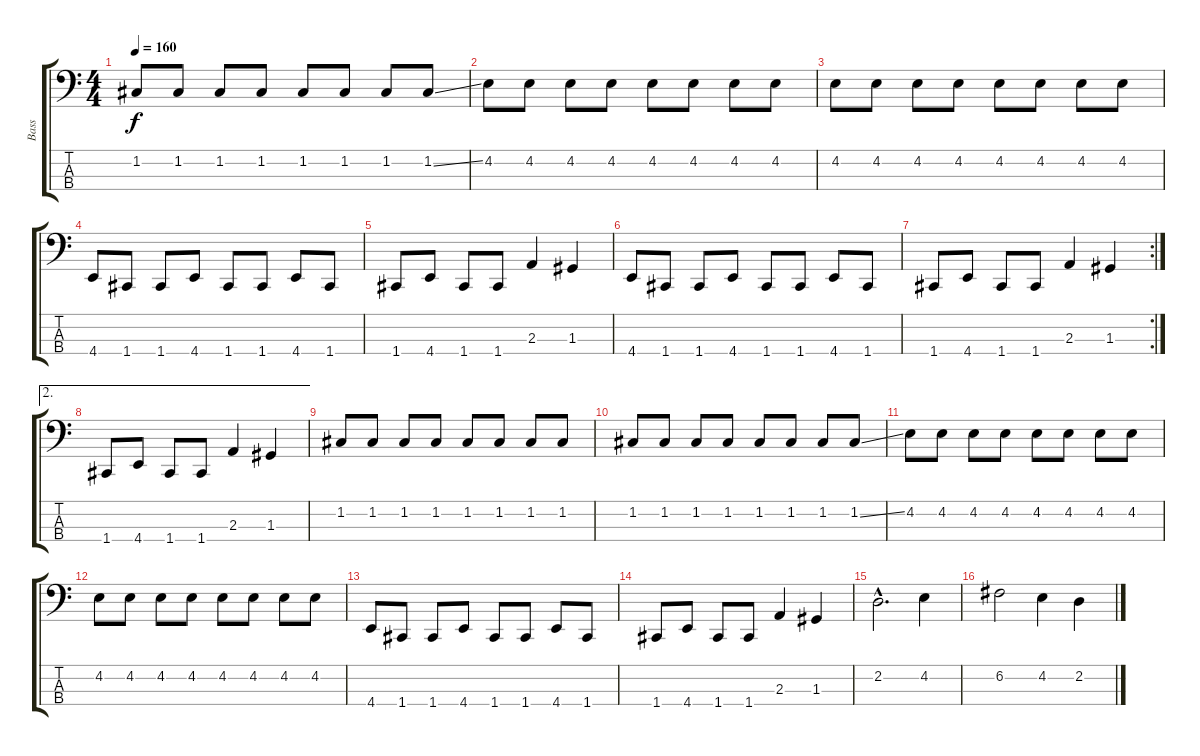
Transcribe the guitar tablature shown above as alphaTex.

\track ("Bass" "Bass") {instrument electricbasspick}
\staff {score tabs}
\tuning (F2 C2 G1 C1) {hide}
\ts (4 4)
\tempo 160
\clef f4
\ks c
1.2.8{dy f} 1.2.8 1.2.8 1.2.8 1.2.8 1.2.8 1.2.8 1.2{ss}.8 |
4.2.8 4.2.8 4.2.8 4.2.8 4.2.8 4.2.8 4.2.8 4.2.8 |
4.2.8 4.2.8 4.2.8 4.2.8 4.2.8 4.2.8 4.2.8 4.2.8 |
4.4.8 1.4.8 1.4.8 4.4.8 1.4.8 1.4.8 4.4.8 1.4.8 |
1.4.8 4.4.8 1.4.8 1.4.8 2.3.4 1.3.4 |
4.4.8 1.4.8 1.4.8 4.4.8 1.4.8 1.4.8 4.4.8 1.4.8 |
\rc 2
1.4.8 4.4.8 1.4.8 1.4.8 2.3.4 1.3.4 |
\ae 2
1.4.8 4.4.8 1.4.8 1.4.8 2.3.4 1.3.4 |
1.2.8 1.2.8 1.2.8 1.2.8 1.2.8 1.2.8 1.2.8 1.2.8 |
1.2.8 1.2.8 1.2.8 1.2.8 1.2.8 1.2.8 1.2.8 1.2{ss}.8 |
4.2.8 4.2.8 4.2.8 4.2.8 4.2.8 4.2.8 4.2.8 4.2.8 |
4.2.8 4.2.8 4.2.8 4.2.8 4.2.8 4.2.8 4.2.8 4.2.8 |
4.4.8 1.4.8 1.4.8 4.4.8 1.4.8 1.4.8 4.4.8 1.4.8 |
1.4.8 4.4.8 1.4.8 1.4.8 2.3.4 1.3.4 |
2.2{hac}.2{d} 4.2.4 |
6.2.2 4.2.4 2.2.4
